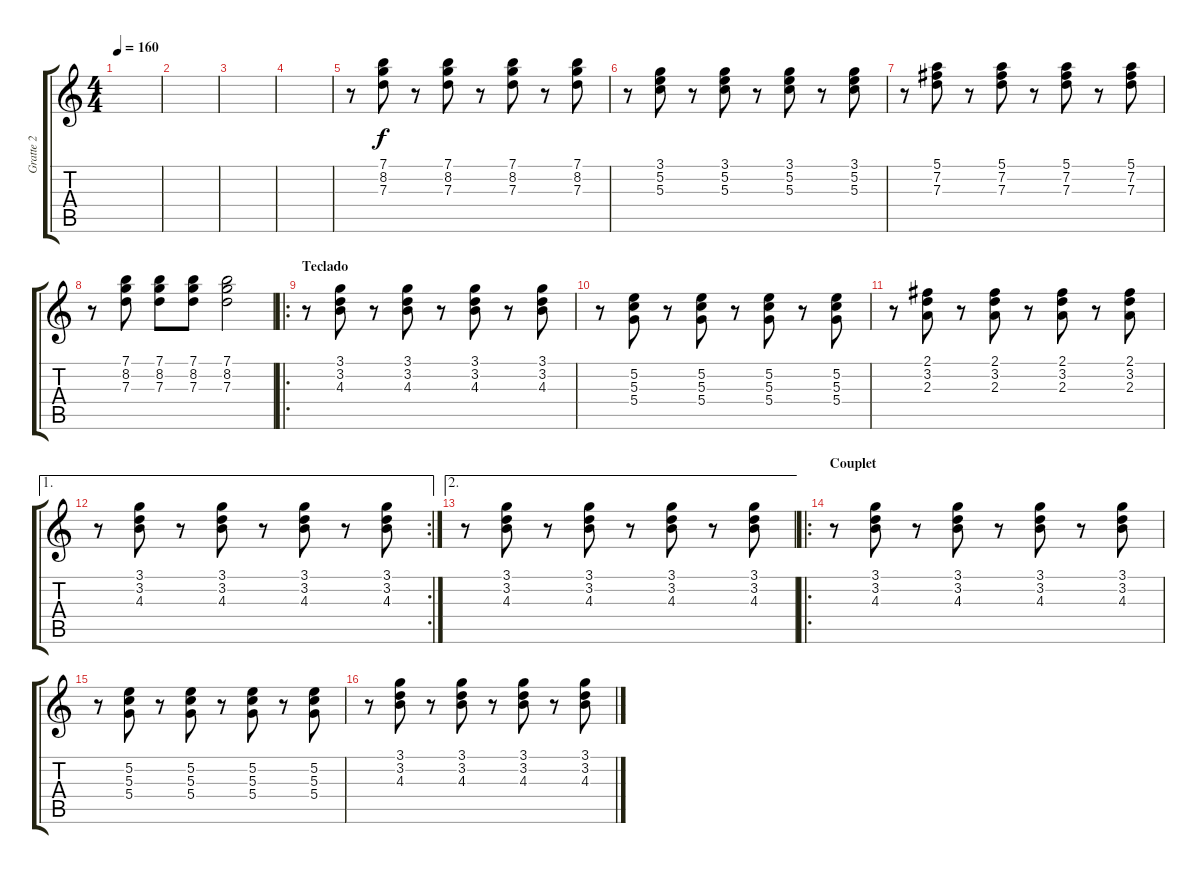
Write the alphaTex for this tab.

\track ("Gratte 2" "Gratte 2") {instrument electricguitarclean}
\staff {score tabs}
\tuning (E4 B3 G3 D3 A2 E2) {hide}
\ts (4 4)
\tempo 160
\clef g2
\ks c
|
|
|
|
r.8 (7.1 8.2 7.3).8 r.8 (7.1 8.2 7.3).8 r.8 (7.1 8.2 7.3).8 r.8 (7.1 8.2 7.3).8 |
r.8 (3.1 5.2 5.3).8 r.8 (3.1 5.2 5.3).8 r.8 (3.1 5.2 5.3).8 r.8 (3.1 5.2 5.3).8 |
r.8 (5.1 7.2 7.3).8 r.8 (5.1 7.2 7.3).8 r.8 (5.1 7.2 7.3).8 r.8 (5.1 7.2 7.3).8 |
r.8 (7.1 8.2 7.3).8 (7.1 8.2 7.3).8 (7.1 8.2 7.3).8 (7.1 8.2 7.3).2 |
\ro
\section ("" "Teclado")
r.8 (3.1 3.2 4.3).8 r.8 (3.1 3.2 4.3).8 r.8 (3.1 3.2 4.3).8 r.8 (3.1 3.2 4.3).8 |
r.8 (5.2 5.3 5.4).8 r.8 (5.2 5.3 5.4).8 r.8 (5.2 5.3 5.4).8 r.8 (5.2 5.3 5.4).8 |
r.8 (2.1 3.2 2.3).8 r.8 (2.1 3.2 2.3).8 r.8 (2.1 3.2 2.3).8 r.8 (2.1 3.2 2.3).8 |
\ae 1
\rc 2
r.8 (3.1 3.2 4.3).8 r.8 (3.1 3.2 4.3).8 r.8 (3.1 3.2 4.3).8 r.8 (3.1 3.2 4.3).8 |
\ae 2
r.8 (3.1 3.2 4.3).8 r.8 (3.1 3.2 4.3).8 r.8 (3.1 3.2 4.3).8 r.8 (3.1 3.2 4.3).8 |
\ro
\section ("" "Couplet")
r.8 (3.1 3.2 4.3).8 r.8 (3.1 3.2 4.3).8 r.8 (3.1 3.2 4.3).8 r.8 (3.1 3.2 4.3).8 |
r.8 (5.2 5.3 5.4).8 r.8 (5.2 5.3 5.4).8 r.8 (5.2 5.3 5.4).8 r.8 (5.2 5.3 5.4).8 |
r.8 (3.1 3.2 4.3).8 r.8 (3.1 3.2 4.3).8 r.8 (3.1 3.2 4.3).8 r.8 (3.1 3.2 4.3).8
